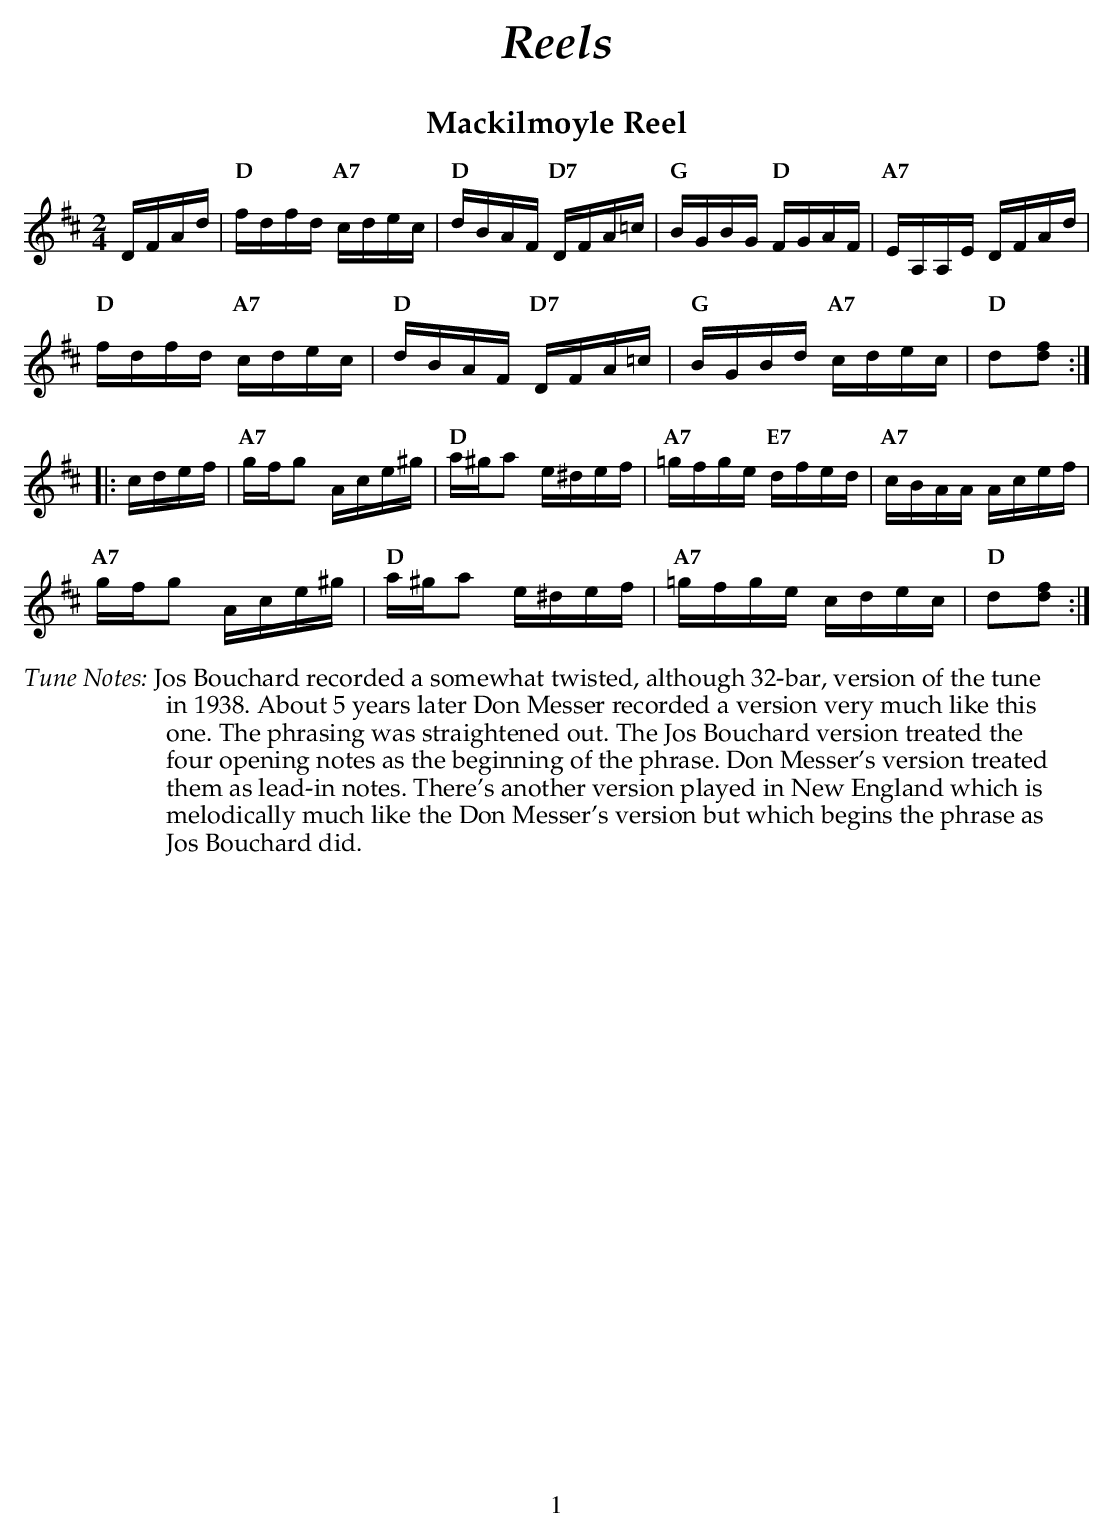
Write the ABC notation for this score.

X:1
T:Mackilmoyle Reel
M:2/4
L:1/16
K:D
   DFAd |\
"D" fdfd "A7" cdec | "D" dBAF "D7" DFA=c | "G" BGBG "D" FGAF  | "A7" EA,A,E DFAd |
"D" fdfd "A7" cdec | "D" dBAF "D7" DFA=c | "G" BGBd "A7" cdec | "D" d2[f2d2] :|
|: cdef |\
"A7" gfg2 Ace^g | "D" a^ga2 e^def | "A7" =gfge "E7" dfed | "A7" cBAA Acef |
"A7" gfg2 Ace^g | "D" a^ga2 e^def | "A7" =gfge      cdec | "D" d2[d2f2] :|
